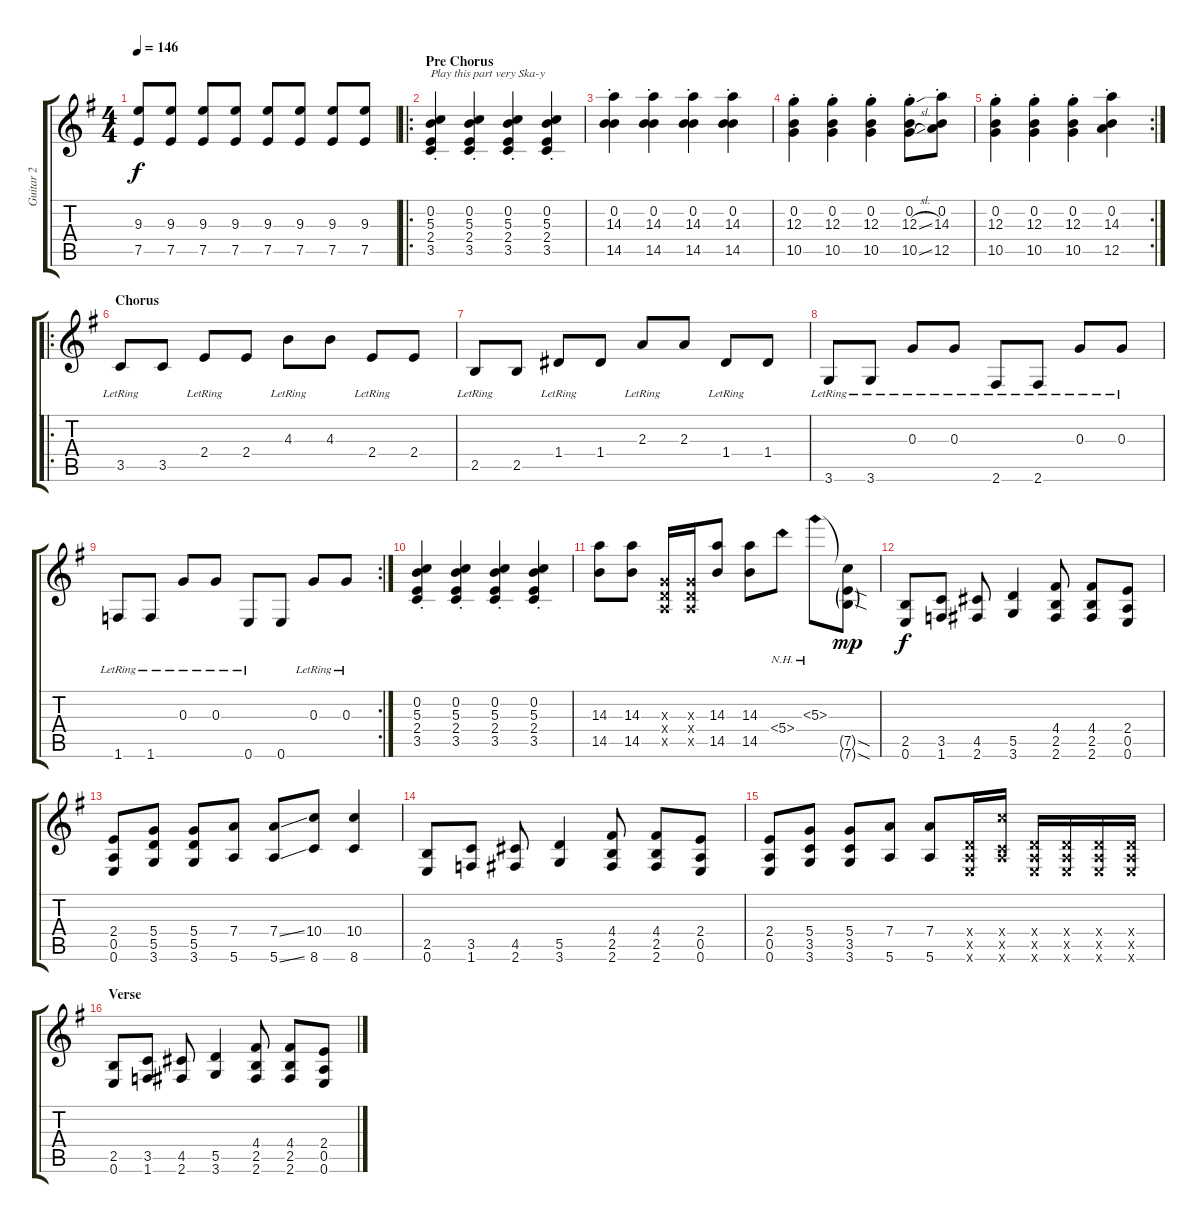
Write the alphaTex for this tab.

\track ("Guitar 2" "Guitar 2") {instrument distortionguitar}
\staff {score tabs}
\tuning (E4 B3 G3 D3 A2 E2) {hide}
\ts (4 4)
\tempo 146
\clef g2
\ks g
(9.3 7.5).8{dy f} (9.3 7.5).8 (9.3 7.5).8 (9.3 7.5).8 (9.3 7.5).8 (9.3 7.5).8 (9.3 7.5).8 (9.3 7.5).8 |
\ro
\section ("" "Pre Chorus")
(0.2{st} 5.3{st} 2.4{st} 3.5{st}).4{txt "Play this part very Ska-y" volume 13} (0.2{st} 5.3{st} 2.4{st} 3.5{st}).4 (0.2{st} 5.3{st} 2.4{st} 3.5{st}).4 (0.2{st} 5.3{st} 2.4{st} 3.5{st}).4 |
(0.2{st} 14.3{st} 14.5{st}).4 (0.2{st} 14.3{st} 14.5{st}).4 (0.2{st} 14.3{st} 14.5{st}).4 (0.2{st} 14.3{st} 14.5{st}).4 |
(0.2{st} 12.3{st} 10.5{st}).4 (0.2{st} 12.3{st} 10.5{st}).4 (0.2{st} 12.3{st} 10.5{st}).4 (0.2{st} 12.3{sl} 10.5{sl}).8 (0.2{st} 14.3{st} 12.5{st}).8 |
\rc 2
(0.2{st} 12.3{st} 10.5{st}).4 (0.2{st} 12.3{st} 10.5{st}).4 (0.2{st} 12.3{st} 10.5{st}).4 (0.2{st} 14.3{st} 12.5{st}).4 |
\ro
\section ("" "Chorus")
3.5{lr}.8 3.5.8 2.4{lr}.8 2.4.8 4.3{lr}.8 4.3.8 2.4{lr}.8 2.4.8 |
2.5{lr}.8 2.5.8 1.4{lr}.8 1.4.8 2.3{lr}.8 2.3.8 1.4{lr}.8 1.4.8 |
3.6{lr}.8 3.6{lr}.8 0.3{lr}.8 0.3{lr}.8 2.6{lr}.8 2.6{lr}.8 0.3{lr}.8 0.3{lr}.8 |
\rc 2
1.6{lr}.8 1.6{lr}.8 0.3{lr}.8 0.3{lr}.8 0.6{lr}.8 0.6.8 0.3{lr}.8 0.3{lr}.8 |
(0.2{st} 5.3{st} 2.4{st} 3.5{st}).4 (0.2{st} 5.3{st} 2.4{st} 3.5{st}).4 (0.2{st} 5.3{st} 2.4{st} 3.5{st}).4 (0.2{st} 5.3{st} 2.4{st} 3.5{st}).4 |
(14.3 14.5).8 (14.3 14.5).8 (0.3{x} 0.4{x} 0.5{x}).16 (0.3{x} 0.4{x} 0.5{x}).16 (14.3 14.5).8 (14.3 14.5).8 5.4{nh}.8 5.3{nh}.8 (5.3{t} 7.5{sod g} 7.6{sod g}).8{dy mp} |
(2.5 0.6).8{dy f} (3.5 1.6).8 (4.5 2.6).8 (5.5 3.6).4 (4.4 2.5 2.6).8 (4.4 2.5 2.6).8 (2.4 0.5 0.6).8 |
(2.4 0.5 0.6).8 (5.4 5.5 3.6).8 (5.4 5.5 3.6).8 (7.4 5.6).8 (7.4{ss} 5.6{ss}).8 (10.4 8.6).8 (10.4 8.6).4 |
(2.5 0.6).8 (3.5 1.6).8 (4.5 2.6).8 (5.5 3.6).4 (4.4 2.5 2.6).8 (4.4 2.5 2.6).8 (2.4 0.5 0.6).8 |
(2.4 0.5 0.6).8 (5.4 3.5 3.6).8 (5.4 3.5 3.6).8 (7.4 5.6).8 (7.4 5.6).8 (0.4{x} 0.5{x} 0.6{x}).16 (10.4{x} 0.5{x} 8.6{x}).16 (0.4{x} 0.5{x} 0.6{x}).16 (0.4{x} 0.5{x} 0.6{x}).16 (0.4{x} 0.5{x} 0.6{x}).16 (0.4{x} 0.5{x} 0.6{x}).16 |
\section ("" "Verse")
(2.5 0.6).8 (3.5 1.6).8 (4.5 2.6).8 (5.5 3.6).4 (4.4 2.5 2.6).8 (4.4 2.5 2.6).8 (2.4 0.5 0.6).8
